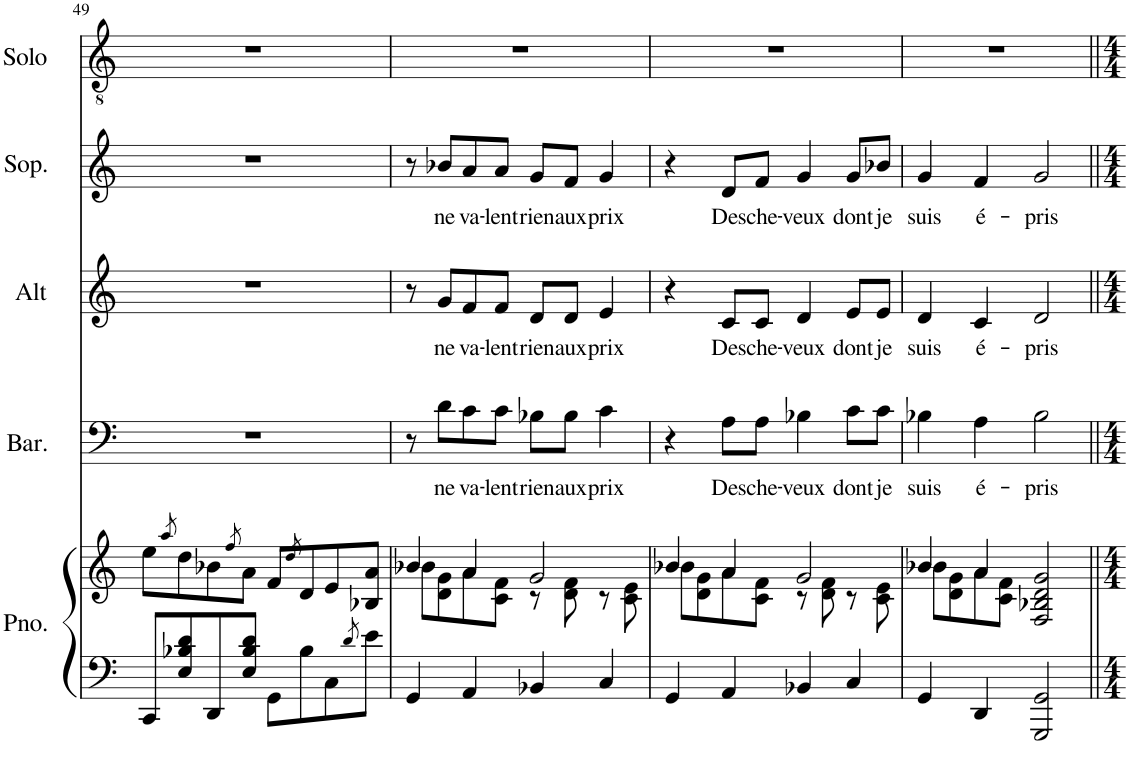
**kern	**kern	**kern	**text	**kern	**text	**kern	**text	**kern
*part5	*part5	*part4	*part4	*part3	*part3	*part2	*part2	*part1
*staff6	*staff5	*staff4	*staff4	*staff3	*staff3	*staff2	*staff2	*staff1
*I"Piano	*	*I"Bariton	*	*I"Alt	*	*I"Sopraan	*	*I"Solo
*I'Pno.	*	*I'Bar.	*	*I'Alt	*	*I'Sop.	*	*I'Solo
!!LO:PB:g=z
*clefF4	*clefG2	*clefF4	*	*clefG2	*	*clefG2	*	*clefGv2
*	*	*	*	*Trd4c7	*	*	*	*Trd4c7
*k[]	*k[]	*k[]	*	*k[]	*	*k[]	*	*k[]
*M4/4	*M4/4	*M4/4	*	*M4/4	*	*M4/4	*	*M4/4
=49	=49	=49	=49	=49	=49	=49	=49	=49
8CC/L	8ee\L	1r	.	1r	.	1r	.	1r
.	8qaa/	.	.	.	.	.	.	.
8E/ 8B-X/ 8d/	8dd\	.	.	.	.	.	.	.
8DD/	8b-X\	.	.	.	.	.	.	.
.	8qff/	.	.	.	.	.	.	.
8E/ 8B-/ 8d/J	8a\J	.	.	.	.	.	.	.
8GG\L	8f/L	.	.	.	.	.	.	.
.	8qdd/	.	.	.	.	.	.	.
8B-\	8d/	.	.	.	.	.	.	.
8C\	8e/	.	.	.	.	.	.	.
8qd/	.	.	.	.	.	.	.	.
8e\J	8B-X/ 8a/J	.	.	.	.	.	.	.
=50	=50	=50	=50	=50	=50	=50	=50	=50
*	*^	*	*	*	*	*	*	*
4GG/	4b/	8b-X\L	8r	.	8r	.	8r	.	1r
!	!	!	!	!LO:LY:b	!	!LO:LY:b	!	!LO:LY:b	!
.	.	8d\ 8g\	8d\L	ne	8g/L	ne	8b-X/L	ne	.
!	!	!	!	!LO:LY:b	!	!LO:LY:b	!	!LO:LY:b	!
4AA/	4a/	8a\	8c\	va-	8f/	va-	8a/	va-	.
!	!	!	!	!LO:LY:b	!	!LO:LY:b	!	!LO:LY:b	!
.	.	8c\ 8f\J	8c\J	-lent	8f/J	-lent	8a/J	-lent	.
!	!	!	!	!LO:LY:b	!	!LO:LY:b	!	!LO:LY:b	!
4BB-X/	2g/	8r	8B-X\L	rien	8d/L	rien	8g/L	rien	.
!	!	!	!	!LO:LY:b	!	!LO:LY:b	!	!LO:LY:b	!
.	.	8d\ 8f\	8B-\J	aux	8d/J	aux	8f/J	aux	.
!	!	!	!	!LO:LY:b	!	!LO:LY:b	!	!LO:LY:b	!
4C/	.	8r	4c\	prix	4e/	prix	4g/	prix	.
.	.	8c\ 8e\	.	.	.	.	.	.	.
=51	=51	=51	=51	=51	=51	=51	=51	=51	=51
4GG/	4b/	8b-X\L	4r	.	4r	.	4r	.	1r
.	.	8d\ 8g\	.	.	.	.	.	.	.
!	!	!	!	!LO:LY:b	!	!LO:LY:b	!	!LO:LY:b	!
4AA/	4a/	8a\	8A\L	Des	8c/L	Des	8d/L	Des	.
!	!	!	!	!LO:LY:b	!	!LO:LY:b	!	!LO:LY:b	!
.	.	8c\ 8f\J	8A\J	che-	8c/J	che-	8f/J	che-	.
!	!	!	!	!LO:LY:b	!	!LO:LY:b	!	!LO:LY:b	!
4BB-X/	2g/	8r	4B-X\	-veux	4d/	-veux	4g/	-veux	.
.	.	8d\ 8f\	.	.	.	.	.	.	.
!	!	!	!	!LO:LY:b	!	!LO:LY:b	!	!LO:LY:b	!
4C/	.	8r	8c\L	dont	8e/L	dont	8g/L	dont	.
!	!	!	!	!LO:LY:b	!	!LO:LY:b	!	!LO:LY:b	!
.	.	8c\ 8e\	8c\J	je	8e/J	je	8b-X/J	je	.
=52	=52	=52	=52	=52	=52	=52	=52	=52	=52
!	!	!	!	!LO:LY:b	!	!LO:LY:b	!	!LO:LY:b	!
4GG/	4b/	8b-X\L	4B-X\	suis	4d/	suis	4g/	suis	1r
.	.	8d\ 8g\	.	.	.	.	.	.	.
!	!	!	!	!LO:LY:b	!	!LO:LY:b	!	!LO:LY:b	!
4DD/	4a/	8a\	4A\	é-	4c/	é-	4f/	é-	.
.	.	8c\ 8f\J	.	.	.	.	.	.	.
!	!	!	!	!LO:LY:b	!	!LO:LY:b	!	!LO:LY:b	!
2GGG/ 2GG/	2F/ 2B-X/ 2d/ 2g/	2ryy	2B-\	pris	2d/	pris	2g/	pris	.
*	*v	*v	*	*	*	*	*	*	*
=||	=||	=||	=||	=||	=||	=||	=||	=||
*-	*-	*-	*-	*-	*-	*-	*-	*-
